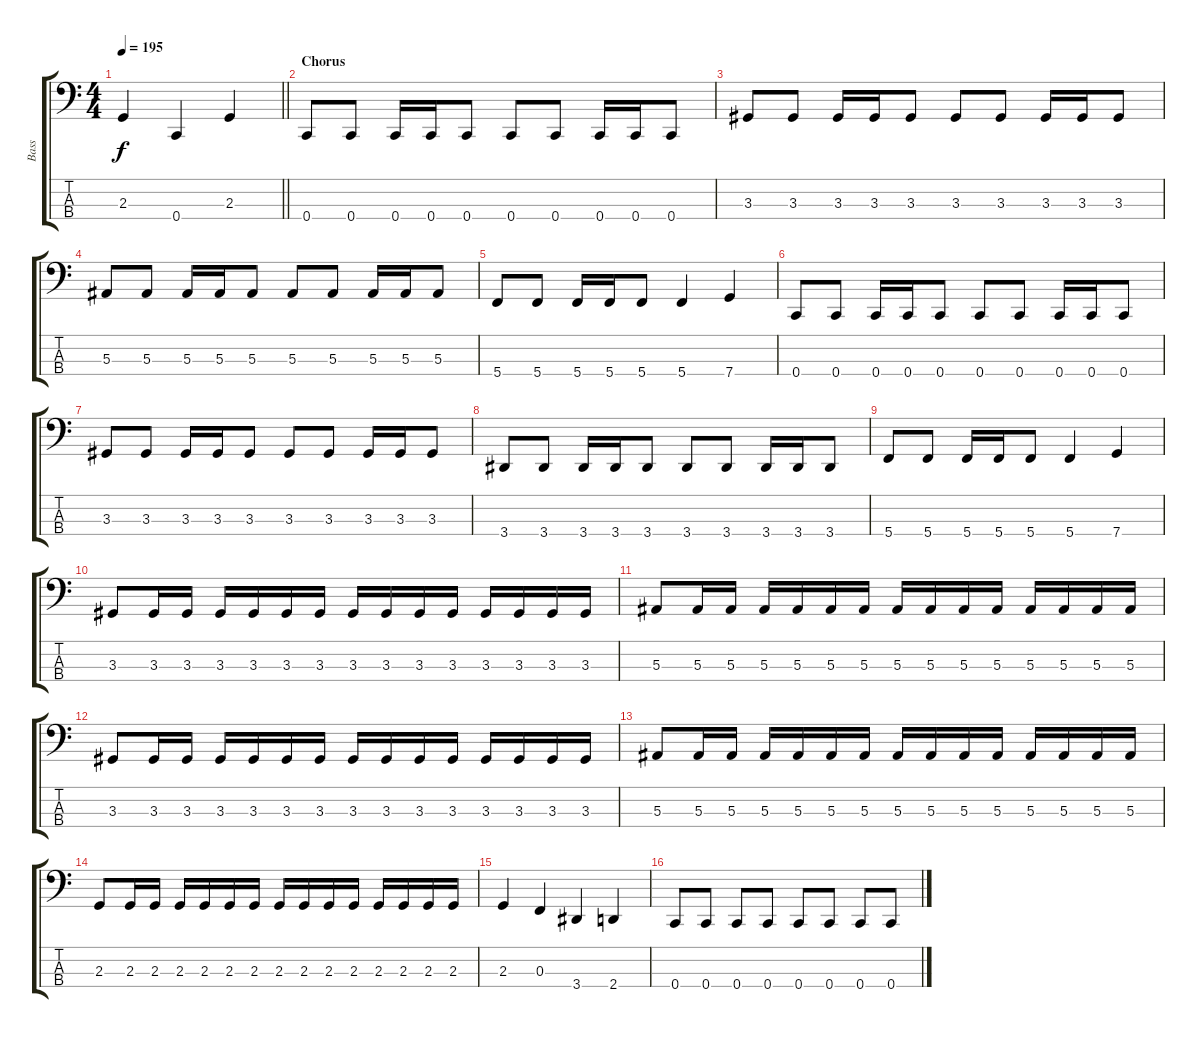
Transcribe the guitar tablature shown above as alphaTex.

\track ("Bass" "Bass") {instrument electricbasspick}
\staff {score tabs}
\tuning (Eb2 Bb1 F1 C1) {hide}
\ts (4 4)
\tempo 195
\clef f4
\barLineRight lightlight
\ks c
2.3.4{dy f} 0.4.4 2.3.4 |
\section ("" "Chorus")
0.4.8 0.4.8 0.4.16 0.4.16 0.4.8 0.4.8 0.4.8 0.4.16 0.4.16 0.4.8 |
3.3.8 3.3.8 3.3.16 3.3.16 3.3.8 3.3.8 3.3.8 3.3.16 3.3.16 3.3.8 |
5.3.8 5.3.8 5.3.16 5.3.16 5.3.8 5.3.8 5.3.8 5.3.16 5.3.16 5.3.8 |
5.4.8 5.4.8 5.4.16 5.4.16 5.4.8 5.4.4 7.4.4 |
0.4.8 0.4.8 0.4.16 0.4.16 0.4.8 0.4.8 0.4.8 0.4.16 0.4.16 0.4.8 |
3.3.8 3.3.8 3.3.16 3.3.16 3.3.8 3.3.8 3.3.8 3.3.16 3.3.16 3.3.8 |
3.4.8 3.4.8 3.4.16 3.4.16 3.4.8 3.4.8 3.4.8 3.4.16 3.4.16 3.4.8 |
5.4.8 5.4.8 5.4.16 5.4.16 5.4.8 5.4.4 7.4.4 |
3.3.8 3.3.16 3.3.16 3.3.16 3.3.16 3.3.16 3.3.16 3.3.16 3.3.16 3.3.16 3.3.16 3.3.16 3.3.16 3.3.16 3.3.16 |
5.3.8 5.3.16 5.3.16 5.3.16 5.3.16 5.3.16 5.3.16 5.3.16 5.3.16 5.3.16 5.3.16 5.3.16 5.3.16 5.3.16 5.3.16 |
3.3.8 3.3.16 3.3.16 3.3.16 3.3.16 3.3.16 3.3.16 3.3.16 3.3.16 3.3.16 3.3.16 3.3.16 3.3.16 3.3.16 3.3.16 |
5.3.8 5.3.16 5.3.16 5.3.16 5.3.16 5.3.16 5.3.16 5.3.16 5.3.16 5.3.16 5.3.16 5.3.16 5.3.16 5.3.16 5.3.16 |
2.3.8 2.3.16 2.3.16 2.3.16 2.3.16 2.3.16 2.3.16 2.3.16 2.3.16 2.3.16 2.3.16 2.3.16 2.3.16 2.3.16 2.3.16 |
2.3.4 0.3.4 3.4.4 2.4.4 |
0.4.8 0.4.8 0.4.8 0.4.8 0.4.8 0.4.8 0.4.8 0.4.8
